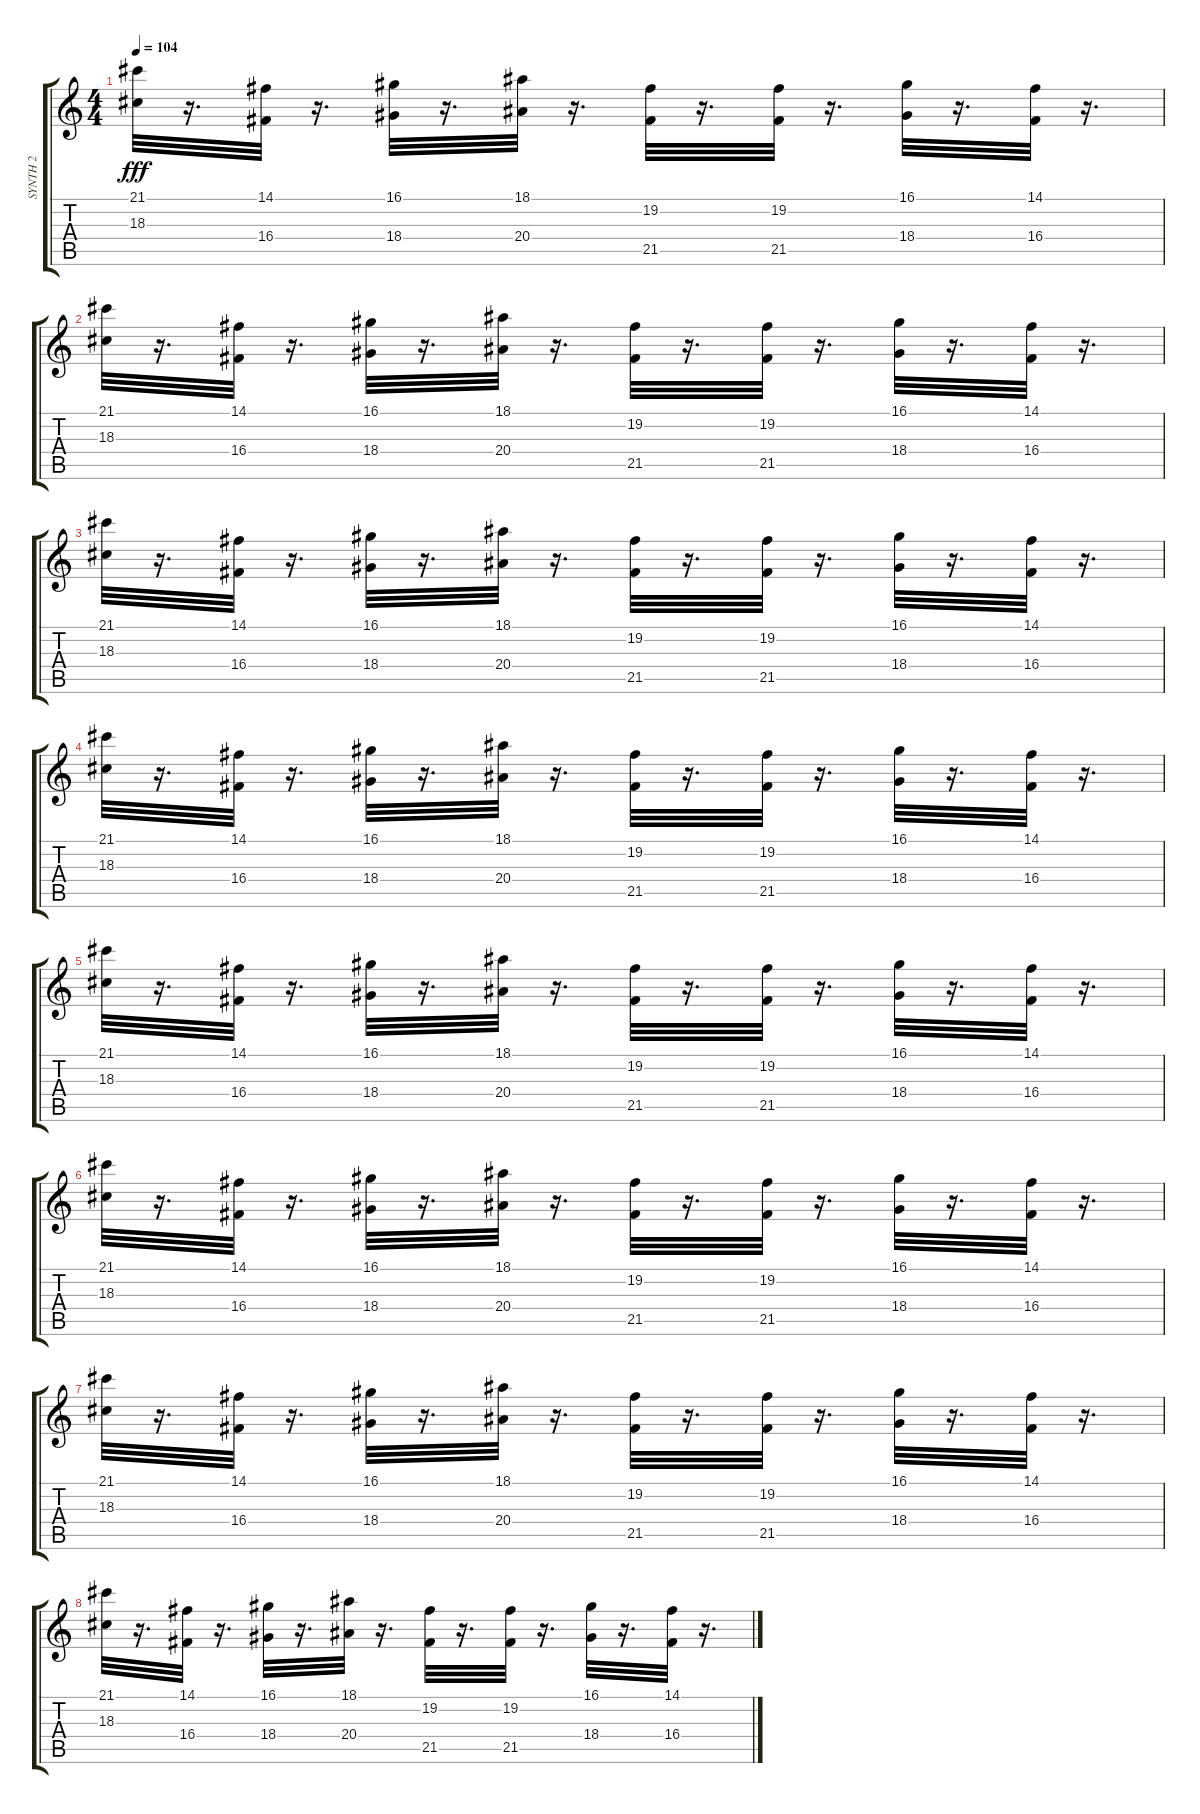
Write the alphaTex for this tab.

\track ("SYNTH 2" "SYNTH 2") {instrument lead4chiff}
\staff {score tabs}
\tuning (E4 B3 G3 D3 A2 E2) {hide}
\ts (4 4)
\tempo 104
\clef g2
\ks c
(21.1 18.3).32{dy fff} r.16{d} (14.1 16.4).32 r.16{d} (16.1 18.4).32 r.16{d} (18.1 20.4).32 r.16{d} (19.2 21.5).32 r.16{d} (19.2 21.5).32 r.16{d} (16.1 18.4).32 r.16{d} (14.1 16.4).32 r.16{d} |
(21.1 18.3).32 r.16{d} (14.1 16.4).32 r.16{d} (16.1 18.4).32 r.16{d} (18.1 20.4).32 r.16{d} (19.2 21.5).32 r.16{d} (19.2 21.5).32 r.16{d} (16.1 18.4).32 r.16{d} (14.1 16.4).32 r.16{d} |
(21.1 18.3).32 r.16{d} (14.1 16.4).32 r.16{d} (16.1 18.4).32 r.16{d} (18.1 20.4).32 r.16{d} (19.2 21.5).32 r.16{d} (19.2 21.5).32 r.16{d} (16.1 18.4).32 r.16{d} (14.1 16.4).32 r.16{d} |
(21.1 18.3).32 r.16{d} (14.1 16.4).32 r.16{d} (16.1 18.4).32 r.16{d} (18.1 20.4).32 r.16{d} (19.2 21.5).32 r.16{d} (19.2 21.5).32 r.16{d} (16.1 18.4).32 r.16{d} (14.1 16.4).32 r.16{d} |
(21.1 18.3).32 r.16{d} (14.1 16.4).32 r.16{d} (16.1 18.4).32 r.16{d} (18.1 20.4).32 r.16{d} (19.2 21.5).32 r.16{d} (19.2 21.5).32 r.16{d} (16.1 18.4).32 r.16{d} (14.1 16.4).32 r.16{d} |
(21.1 18.3).32 r.16{d} (14.1 16.4).32 r.16{d} (16.1 18.4).32 r.16{d} (18.1 20.4).32 r.16{d} (19.2 21.5).32 r.16{d} (19.2 21.5).32 r.16{d} (16.1 18.4).32 r.16{d} (14.1 16.4).32 r.16{d} |
(21.1 18.3).32{volume 9} r.16{d} (14.1 16.4).32 r.16{d} (16.1 18.4).32 r.16{d} (18.1 20.4).32 r.16{d} (19.2 21.5).32 r.16{d} (19.2 21.5).32 r.16{d} (16.1 18.4).32 r.16{d} (14.1 16.4).32 r.16{d} |
(21.1 18.3).32 r.16{d} (14.1 16.4).32 r.16{d} (16.1 18.4).32 r.16{d} (18.1 20.4).32 r.16{d} (19.2 21.5).32 r.16{d} (19.2 21.5).32 r.16{d} (16.1 18.4).32 r.16{d} (14.1 16.4).32 r.16{d}
